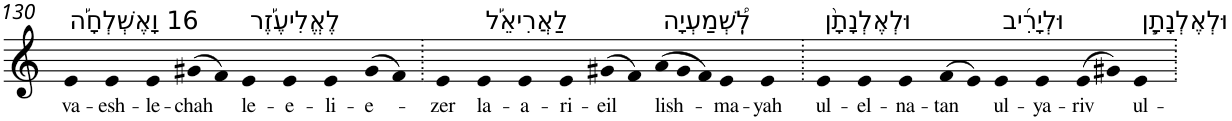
**kern	**text
*part1	*part1
*staff1	*staff1
*I"Piano	*
*I'Pno	*
!!LO:PB:g=z
*clefG2	*
*k[]	*
=130	=130
!LO:TX:a:t=16 וָאֶשְׁלְחָ֡ה	!
!	!LO:LY:b
4e	va-
!	!LO:LY:b
4e	-esh-
!	!LO:LY:b
4e	-le-
!	!LO:LY:b
(>8g#X	-chah
8f)	.
!LO:TX:a:t=לֶאֱלִיעֶ֡זֶר	!
!	!LO:LY:b
4e	le-
!	!LO:LY:b
4e	-e-
!	!LO:LY:b
4e	-li-
!	!LO:LY:b
(>8g#	-e-
8f)	.
=131.	=131.
!	!LO:LY:b
4e	-zer
!LO:TX:a:t=לַאֲרִיאֵ֡ל	!
!	!LO:LY:b
4e	la-
!	!LO:LY:b
4e	-a-
!	!LO:LY:b
4e	-ri-
!	!LO:LY:b
(>8g#X	-eil
8f)	.
*Xtuplet	*
!LO:TX:a:t=לִֽ֠שְׁמַעְיָה	!
!	!LO:LY:b
(>12a	lish-
12g#	.
12f)	.
!	!LO:LY:b
4e	-ma-
!	!LO:LY:b
4e	-yah
=132.	=132.
!LO:TX:a:t=וּלְאֶלְנָתָ֨ן	!
!	!LO:LY:b
4e	ul-
!	!LO:LY:b
4e	-el-
!	!LO:LY:b
4e	-na-
!	!LO:LY:b
(>8f	-tan
8e)	.
!LO:TX:a:t=וּלְיָרִ֜יב	!
!	!LO:LY:b
4e	ul-
!	!LO:LY:b
4e	-ya-
!	!LO:LY:b
(>8e	-riv
8g#X)	.
!LO:TX:a:t=וּלְאֶלְנָתָ֧ן	!
!	!LO:LY:b
4e	ul-
=.	=.
*-	*-
